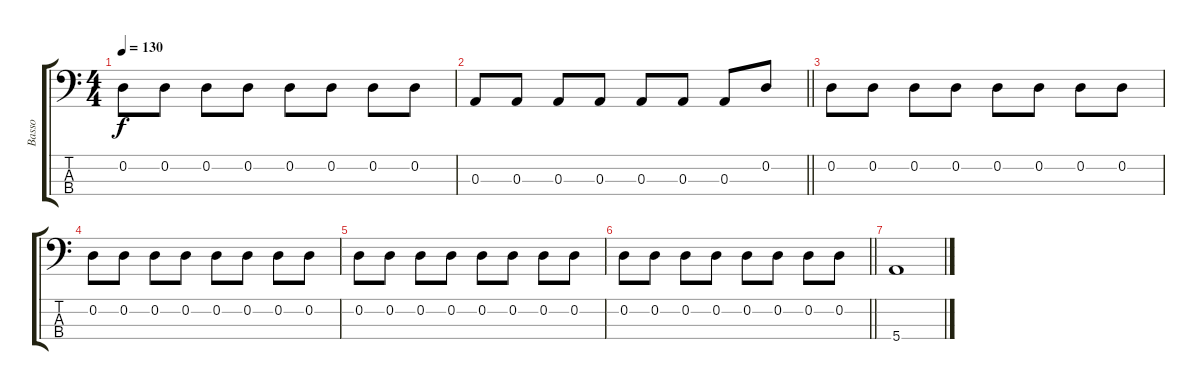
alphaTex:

\track ("Basso" "Basso") {instrument electricbassfinger}
\staff {score tabs}
\tuning (G2 D2 A1 E1) {hide}
\ts (4 4)
\tempo 130
\clef f4
\ks c
0.2.8{dy f} 0.2.8 0.2.8 0.2.8 0.2.8 0.2.8 0.2.8 0.2.8 |
\barLineRight lightlight
0.3.8 0.3.8 0.3.8 0.3.8 0.3.8 0.3.8 0.3.8 0.2.8 |
0.2.8 0.2.8 0.2.8 0.2.8 0.2.8 0.2.8 0.2.8 0.2.8 |
0.2.8 0.2.8 0.2.8 0.2.8 0.2.8 0.2.8 0.2.8 0.2.8 |
0.2.8 0.2.8 0.2.8 0.2.8 0.2.8 0.2.8 0.2.8 0.2.8 |
\barLineRight lightlight
0.2.8 0.2.8 0.2.8 0.2.8 0.2.8 0.2.8 0.2.8 0.2.8 |
5.4.1
